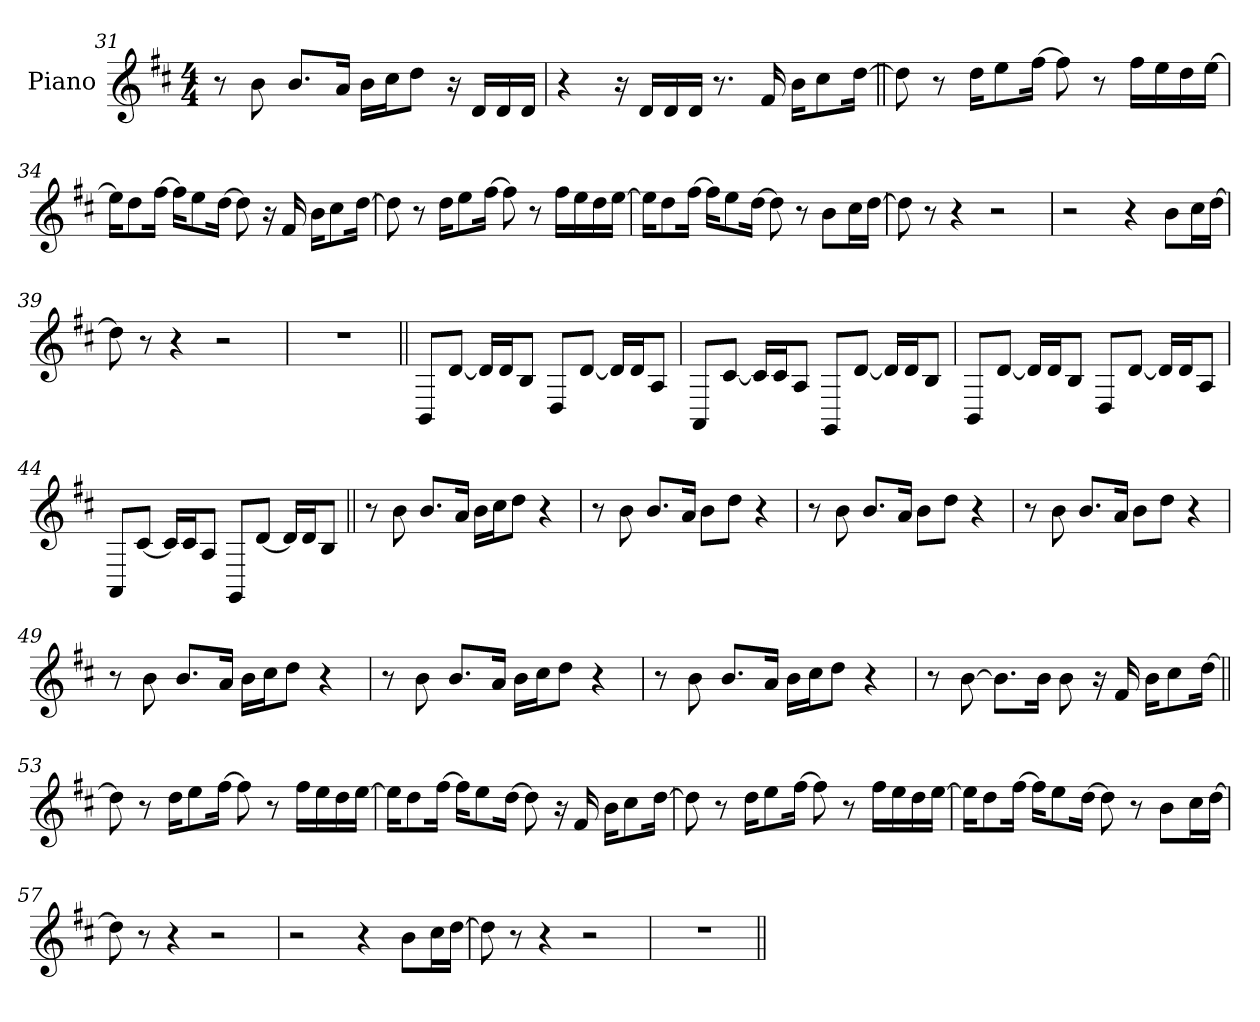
**kern
*part1
*staff1
*I"Piano
*I'Pno.
*clefG2
*k[f#c#]
*M4/4
=31
8r
8b
8.bL
16aJk
16bLL
16cc#J
8ddJ
16r
16d!LL
16d!
16d!JJ
=32
4r
16r
16d!LL
16d!
16d!JJ
8.r
16f#
16bKL
8cc#
[16ddJk
=33||
8dd]
8r
16ddKL
8ee
[16ff#Jk
8ff#]
8r
16ff#LL
16ee
16dd
[16eeJJ
=34
16eeKL]
8dd
[16ff#Jk
16ff#KL]
8ee
[16ddJk
8dd]
16r
16f#
16bKL
8cc#
[16ddJk
=35
8dd]
8r
16ddKL
8ee
[16ff#Jk
8ff#]
8r
16ff#LL
16ee
16dd
[16eeJJ
=36
16eeKL]
8dd
[16ff#Jk
16ff#KL]
8ee
[16ddJk
8dd]
8r
8bL
16cc#L
[16ddJJ
=37
8dd]
8r
4r
2r
=38
2r
4r
8bL
16cc#L
[16ddJJ
=39
8dd]
8r
4r
2r
=40
1r
=41||
8BB!L
[8d!J
16d!LL]
16d!J
8B!J
8D!L
[8d!J
16d!LL]
16d!J
8A!J
=42
8AA!L
[8c#!J
16c#!LL]
16c#!J
8A!J
8GG!L
[8d!J
16d!LL]
16d!J
8B!J
=43
8BB!L
[8d!J
16d!LL]
16d!J
8B!J
8D!L
[8d!J
16d!LL]
16d!J
8A!J
=44
8AA!L
[8c#!J
16c#!LL]
16c#!J
8A!J
8GG!L
[8d!J
16d!LL]
16d!J
8B!J
=45||
8r
8b
8.bL
16aJk
16bLL
16cc#J
8ddJ
4r
=46
8r
8b
8.bL
16aJk
8bL
8ddJ
4r
=47
8r
8b
8.bL
16aJk
8bL
8ddJ
4r
=48
8r
8b
8.bL
16aJk
8bL
8ddJ
4r
=49
8r
8b
8.bL
16aJk
16bLL
16cc#J
8ddJ
4r
=50
8r
8b
8.bL
16aJk
16bLL
16cc#J
8ddJ
4r
=51
8r
8b
8.bL
16aJk
16bLL
16cc#J
8ddJ
4r
=52
8r
[8b
8.bL]
16bJk
8b
16r
16f#
16bKL
8cc#
[16ddJk
=53||
8dd]
8r
16ddKL
8ee
[16ff#Jk
8ff#]
8r
16ff#LL
16ee
16dd
[16eeJJ
=54
16eeKL]
8dd
[16ff#Jk
16ff#KL]
8ee
[16ddJk
8dd]
16r
16f#
16bKL
8cc#
[16ddJk
=55
8dd]
8r
16ddKL
8ee
[16ff#Jk
8ff#]
8r
16ff#LL
16ee
16dd
[16eeJJ
=56
16eeKL]
8dd
[16ff#Jk
16ff#KL]
8ee
[16ddJk
8dd]
8r
8bL
16cc#L
[16ddJJ
=57
8dd]
8r
4r
2r
=58
2r
4r
8bL
16cc#L
[16ddJJ
=59
8dd]
8r
4r
2r
=60
1r
=||
*-
